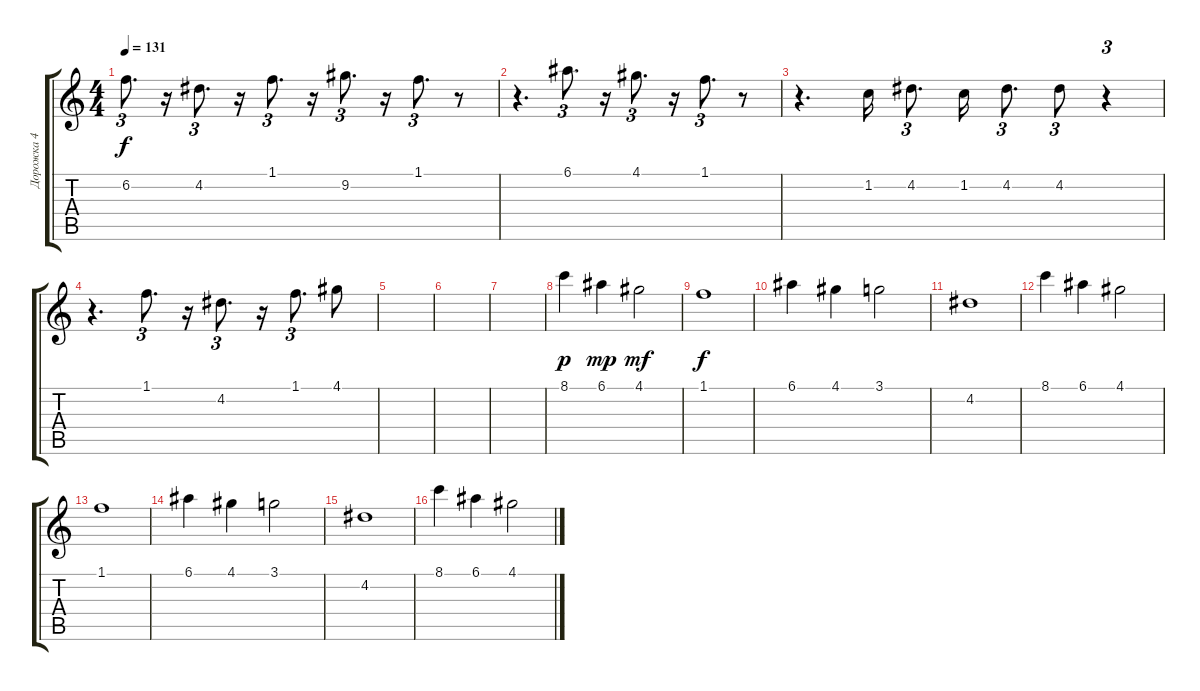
\track ("Дорожка 4" "Дорожка 4") {instrument acousticguitarsteel}
\staff {score tabs}
\tuning (E4 B3 G3 D3 A2 E2) {hide}
\ts (4 4)
\tempo 131
\clef g2
\ks c
6.2.8{d tu (3 2) dy f} r.16 4.2.8{d tu (3 2)} r.16 1.1.8{d tu (3 2)} r.16 9.2.8{d tu (3 2)} r.16 1.1.8{d tu (3 2)} r.8 |
r.4{d} 6.1.8{d tu (3 2)} r.16 4.1.8{d tu (3 2)} r.16 1.1.8{d tu (3 2)} r.8 |
r.4{d} 1.2.16 4.2.8{d tu (3 2)} 1.2.16 4.2.8{d tu (3 2)} 4.2.8{tu (3 2)} r.4{tu (3 2)} |
r.4{d} 1.1.8{d tu (3 2)} r.16 4.2.8{d tu (3 2)} r.16 1.1.8{d tu (3 2)} 4.1.8 |
|
|
|
8.1.4{dy p} 6.1.4{dy mp} 4.1.2{dy mf} |
1.1.1{dy f} |
6.1.4 4.1.4 3.1.2 |
4.2.1 |
8.1.4 6.1.4 4.1.2 |
1.1.1 |
6.1.4 4.1.4 3.1.2 |
4.2.1 |
8.1.4 6.1.4 4.1.2
